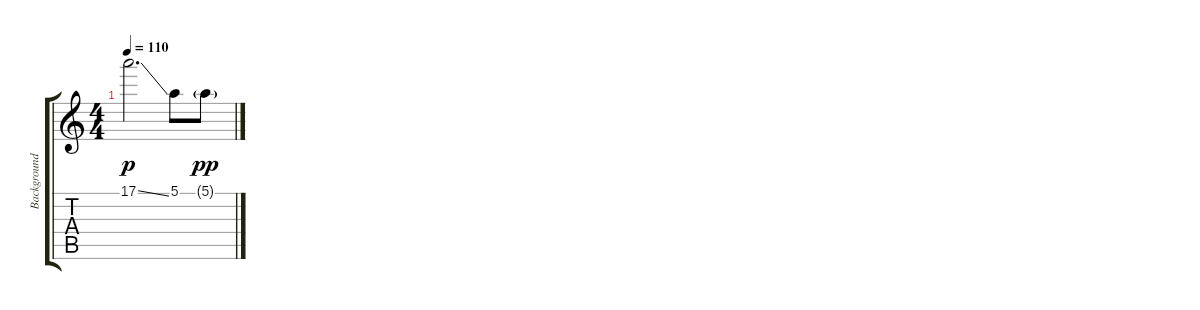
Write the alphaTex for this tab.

\track ("Background (Slide)" "Background") {instrument overdrivenguitar}
\staff {score tabs}
\tuning (E4 B3 G3 D3 A2 E2) {hide}
\ts (4 4)
\tempo 110
\clef g2
\ks c
17.1{ss}.2{d dy p} 5.1.8 5.1{g}.8{dy pp}
